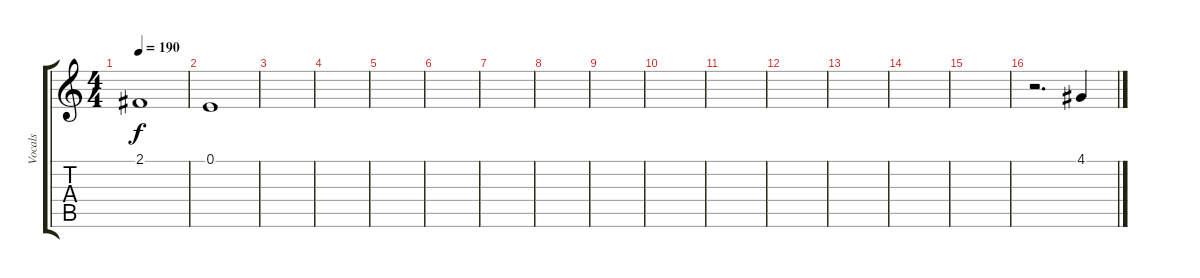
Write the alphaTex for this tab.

\track ("Vocals" "Vocals") {instrument altosax}
\staff {score tabs}
\tuning (E4 B3 G3 D3 A2 E2) {hide}
\ts (4 4)
\tempo 190
\clef g2
\ks c
2.1{t}.1{dy f} |
0.1.1 |
|
|
|
|
|
|
|
|
|
|
|
|
|
r.2{d} 4.1.4
